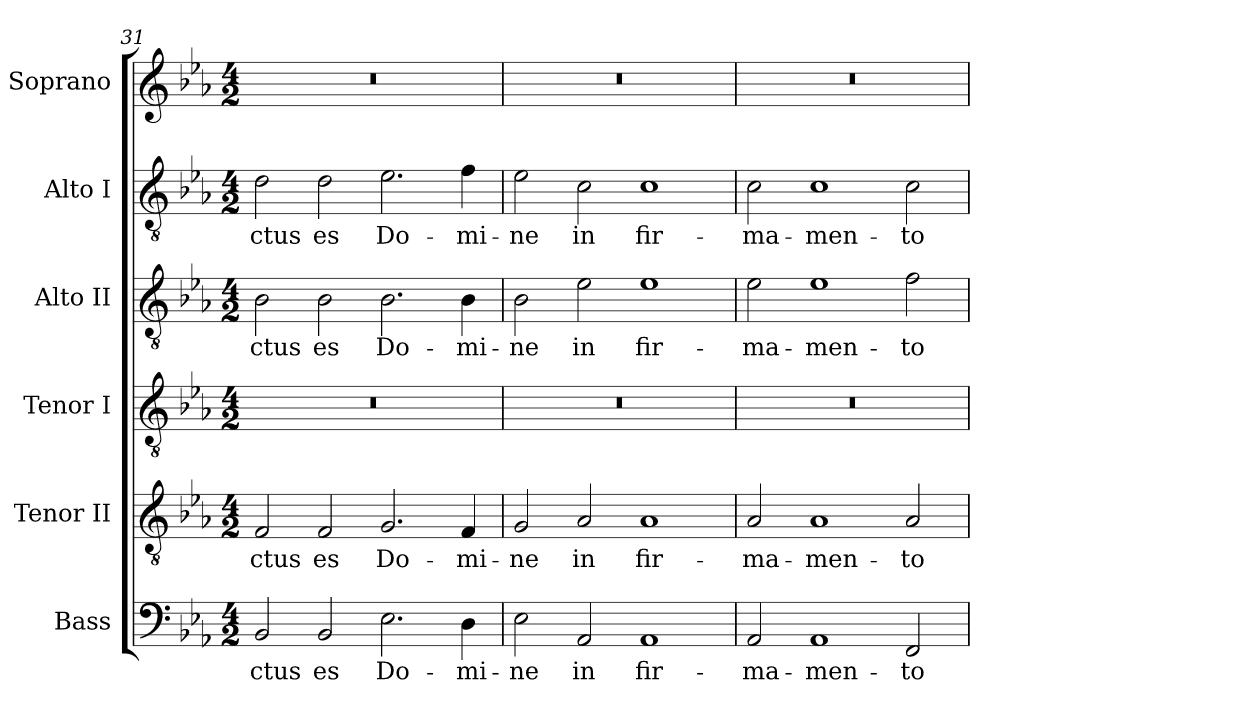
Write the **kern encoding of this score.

**kern	**text	**kern	**text	**kern	**kern	**text	**kern	**text	**kern
*part6	*part6	*part5	*part5	*part4	*part3	*part3	*part2	*part2	*part1
*staff6	*staff6	*staff5	*staff5	*staff4	*staff3	*staff3	*staff2	*staff2	*staff1
*I"Bass	*	*I"Tenor II	*	*I"Tenor I	*I"Alto II	*	*I"Alto I	*	*I"Soprano
*I'B	*	*	*	*I'T	*I'A	*	*	*	*
*clefF4	*	*clefGv2	*	*clefGv2	*clefGv2	*	*clefGv2	*	*clefG2
*k[b-e-a-]	*	*k[b-e-a-]	*	*k[b-e-a-]	*k[b-e-a-]	*	*k[b-e-a-]	*	*k[b-e-a-]
*E-:	*	*E-:	*	*E-:	*E-:	*	*E-:	*	*E-:
*M4/2	*	*M4/2	*	*M4/2	*M4/2	*	*M4/2	*	*M4/2
=31	=31	=31	=31	=31	=31	=31	=31	=31	=31
!	!LO:LY:b:color=#000000	!	!	!	!	!	!	!	!
!	!	!	!LO:LY:b:color=#000000	!LO:N:vis=1	!	!	!	!	!
!	!	!	!	!	!	!LO:LY:b:color=#000000	!	!	!
!	!	!	!	!	!	!	!	!LO:LY:b:color=#000000	!LO:N:vis=1
2BB-i/	-ctus	2Fi/	-ctus	0r	2B-i\	-ctus	2di\	-ctus	0r
!	!LO:LY:b:color=#000000	!	!	!	!	!	!	!	!
!	!	!	!LO:LY:b:color=#000000	!	!	!	!	!	!
!	!	!	!	!	!	!LO:LY:b:color=#000000	!	!	!
!	!	!	!	!	!	!	!	!LO:LY:b:color=#000000	!
2BB-i/	es	2Fi/	es	.	2B-i\	es	2di\	es	.
!	!LO:LY:b:color=#000000	!	!	!	!	!	!	!	!
!	!	!	!LO:LY:b:color=#000000	!	!	!	!	!	!
!	!	!	!	!	!	!LO:LY:b:color=#000000	!	!	!
!	!	!	!	!	!	!	!	!LO:LY:b:color=#000000	!
2.E-i\	Do-	2.Gi/	Do-	.	2.B-i\	Do-	2.e-i\	Do-	.
!	!LO:LY:b:color=#000000	!	!	!	!	!	!	!	!
!	!	!	!LO:LY:b:color=#000000	!	!	!	!	!	!
!	!	!	!	!	!	!LO:LY:b:color=#000000	!	!	!
!	!	!	!	!	!	!	!	!LO:LY:b:color=#000000	!
4Di\	-mi-	4Fi/	-mi-	.	4B-i\	-mi-	4fi\	-mi-	.
=32	=32	=32	=32	=32	=32	=32	=32	=32	=32
!	!LO:LY:b:color=#000000	!	!	!	!	!	!	!	!
!	!	!	!LO:LY:b:color=#000000	!LO:N:vis=1	!	!	!	!	!
!	!	!	!	!	!	!LO:LY:b:color=#000000	!	!	!
!	!	!	!	!	!	!	!	!LO:LY:b:color=#000000	!LO:N:vis=1
2E-i\	-ne	2Gi/	-ne	0r	2B-i\	-ne	2e-i\	-ne	0r
!	!LO:LY:b:color=#000000	!	!	!	!	!	!	!	!
!	!	!	!LO:LY:b:color=#000000	!	!	!	!	!	!
!	!	!	!	!	!	!LO:LY:b:color=#000000	!	!	!
!	!	!	!	!	!	!	!	!LO:LY:b:color=#000000	!
2AA-i/	in	2A-i/	in	.	2e-i\	in	2ci\	in	.
!	!LO:LY:b:color=#000000	!	!	!	!	!	!	!	!
!	!	!	!LO:LY:b:color=#000000	!	!	!	!	!	!
!	!	!	!	!	!	!LO:LY:b:color=#000000	!	!	!
!	!	!	!	!	!	!	!	!LO:LY:b:color=#000000	!
1AA-i	fir-	1A-i	fir-	.	1e-i	fir-	1ci	fir-	.
=33	=33	=33	=33	=33	=33	=33	=33	=33	=33
!	!LO:LY:b:color=#000000	!	!	!	!	!	!	!	!
!	!	!	!LO:LY:b:color=#000000	!LO:N:vis=1	!	!	!	!	!
!	!	!	!	!	!	!LO:LY:b:color=#000000	!	!	!
!	!	!	!	!	!	!	!	!LO:LY:b:color=#000000	!LO:N:vis=1
2AA-i/	-ma-	2A-i/	-ma-	0r	2e-i\	-ma-	2ci\	-ma-	0r
!	!LO:LY:b:color=#000000	!	!	!	!	!	!	!	!
!	!	!	!LO:LY:b:color=#000000	!	!	!	!	!	!
!	!	!	!	!	!	!LO:LY:b:color=#000000	!	!	!
!	!	!	!	!	!	!	!	!LO:LY:b:color=#000000	!
1AA-i	-men-	1A-i	-men-	.	1e-i	-men-	1ci	-men-	.
!	!LO:LY:b:color=#000000	!	!	!	!	!	!	!	!
!	!	!	!LO:LY:b:color=#000000	!	!	!	!	!	!
!	!	!	!	!	!	!LO:LY:b:color=#000000	!	!	!
!	!	!	!	!	!	!	!	!LO:LY:b:color=#000000	!
2FFi/	-to	2A-i/	-to	.	2fi\	-to	2ci\	-to	.
=	=	=	=	=	=	=	=	=	=
*-	*-	*-	*-	*-	*-	*-	*-	*-	*-
